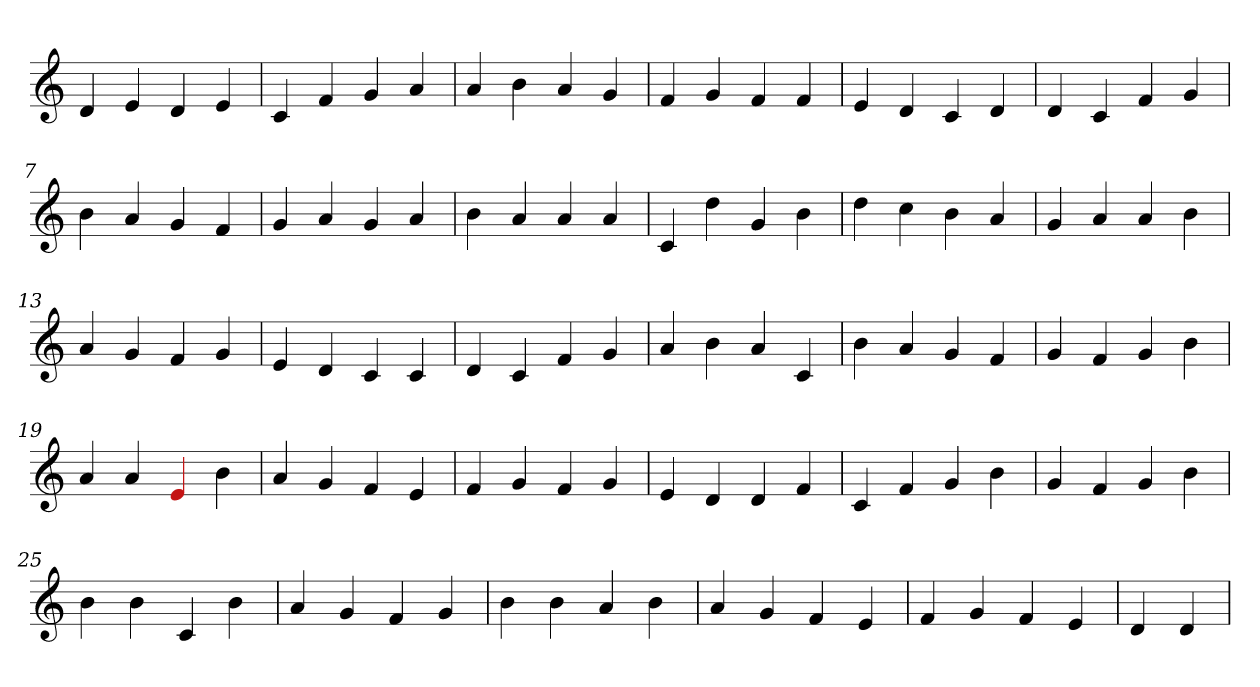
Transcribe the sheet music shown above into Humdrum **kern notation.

**kern
*part1
*staff1
*clefG2
=1
4d
4e
4d
4e
=2
4c
4f
4g
4a
=3
4a
4b
4a
4g
=4
4f
4g
4f
4f
=5
4e
4d
4c
4d
=6
4d
4c
4f
4g
=7
4b
4a
4g
4f
=8
4g
4a
4g
4a
=9
4b
4a
4a
4a
=10
4c
4dd
4g
4b
=11
4dd
4cc
4b
4a
=12
4g
4a
4a
4b
=13
4a
4g
4f
4g
=14
4e
4d
4c
4c
=15
4d
4c
4f
4g
=16
4a
4b
4a
4c
=17
4b
4a
4g
4f
=18
4g
4f
4g
4b
=19
4a
4a
4Re
4b
=20
4a
4g
4f
4e
=21
4f
4g
4f
4g
=22
4e
4d
4d
4f
=23
4c
4f
4g
4b
=24
4g
4f
4g
4b
=25
4b
4b
4c
4b
=26
4a
4g
4f
4g
=27
4b
4b
4a
4b
=28
4a
4g
4f
4e
=29
4f
4g
4f
4e
=30
4d
4d
=
*-
